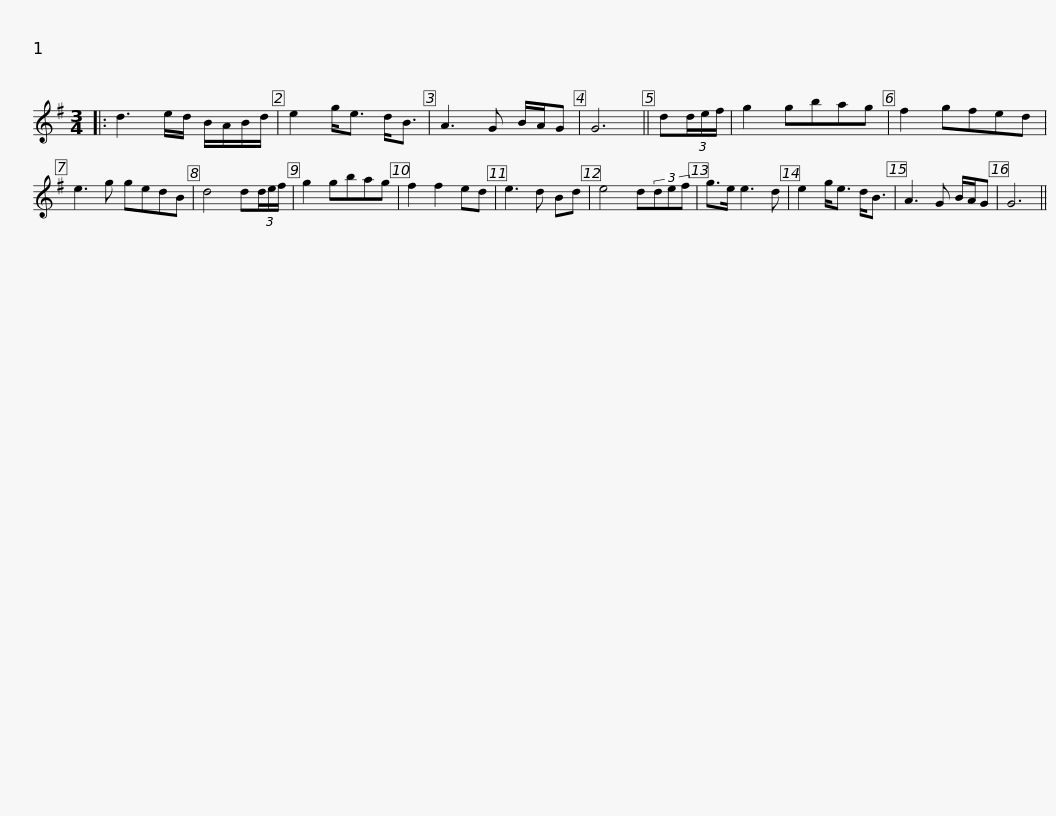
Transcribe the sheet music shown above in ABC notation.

X:1
L:1/8
M:3/4
I:linebreak $
K:G
V:1 treble
V:1
|: d3 e/d/ B/A/B/d/ | e2 g<e d<B | A3 G B/A/G | G6 || d(3d/e/f/ | %5
 g2 gbag | f2 gfed | e3 g gedB |$ d4 d(3d/e/f/ | g2 gbag | %10
 f2 f2 ed | e3 d Bd | e4 d(3def | g>e e3 d | e2 g<e d<B | %15
 A3 G B/A/G | G6 || %17
